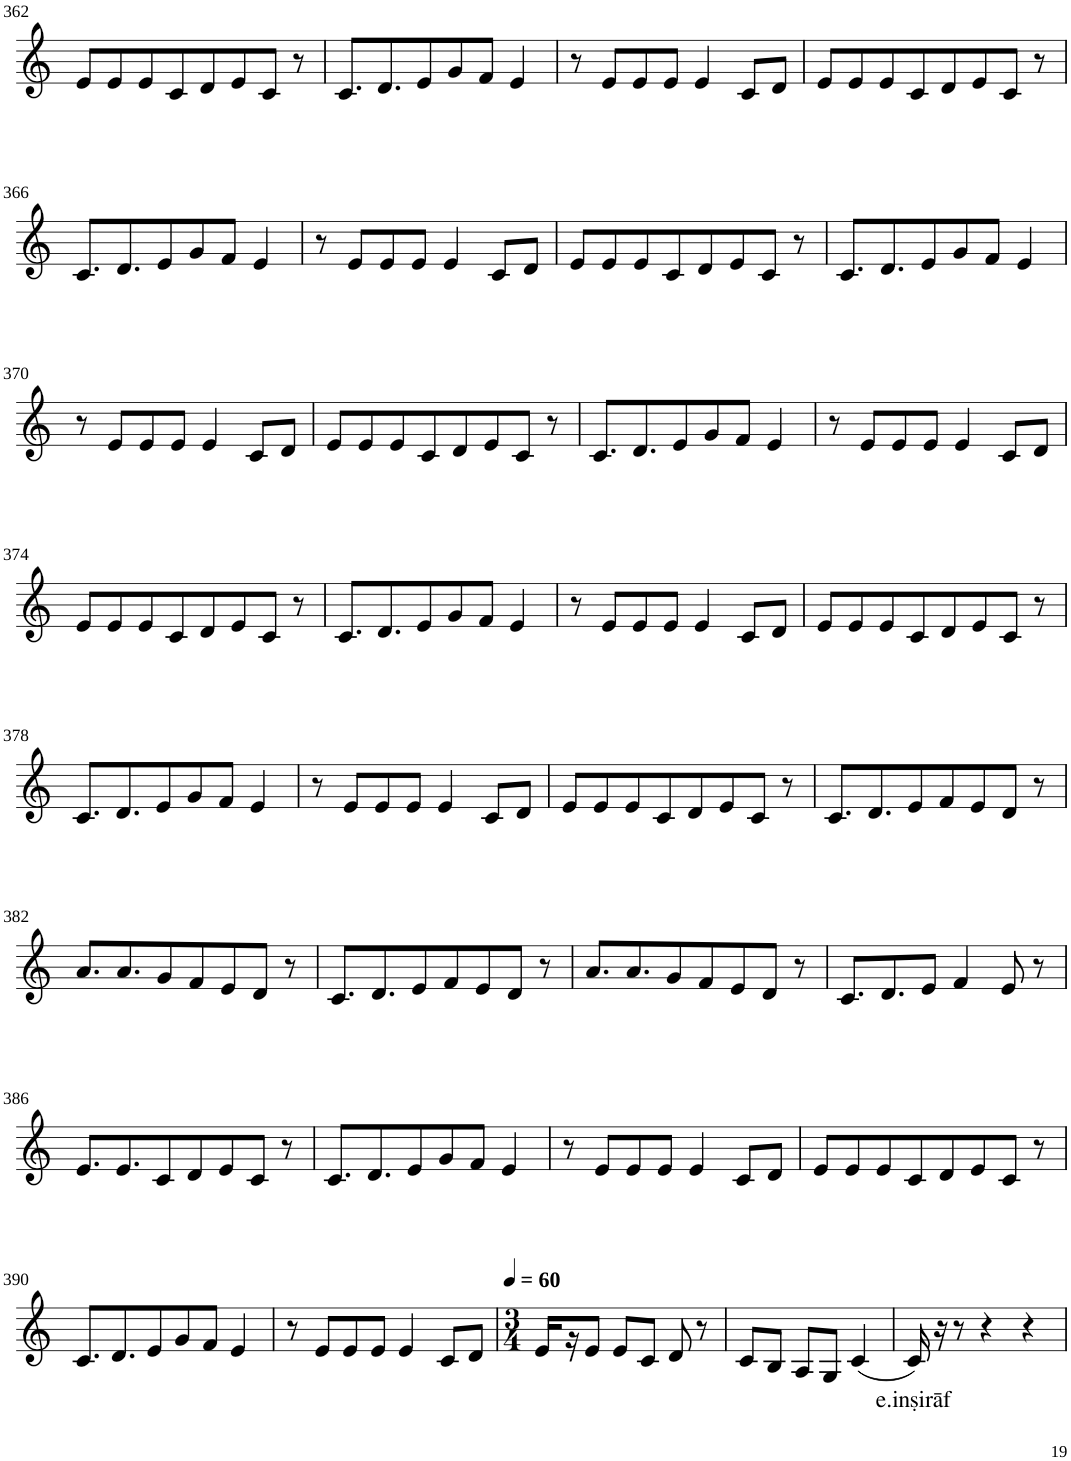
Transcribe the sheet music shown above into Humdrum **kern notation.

**kern	**text
*part1	*part1
*staff1	*staff1
*I"Violin	*
!!LO:PB:g=z
*clefG2	*
*k[]	*
*M8/8	*
=362	=362
8e/L	.
8e/	.
8e/	.
8c/	.
8d/	.
8e/	.
8c/J	.
8r	.
=363	=363
8.c/L	.
8.d/	.
8e/	.
8g/	.
8f/J	.
4e/	.
=364	=364
8r	.
8e/L	.
8e/	.
8e/J	.
4e/	.
8c/L	.
8d/J	.
=365	=365
8e/L	.
8e/	.
8e/	.
8c/	.
8d/	.
8e/	.
8c/J	.
8r	.
!!LO:LB:g=z
=366	=366
8.c/L	.
8.d/	.
8e/	.
8g/	.
8f/J	.
4e/	.
=367	=367
8r	.
8e/L	.
8e/	.
8e/J	.
4e/	.
8c/L	.
8d/J	.
=368	=368
8e/L	.
8e/	.
8e/	.
8c/	.
8d/	.
8e/	.
8c/J	.
8r	.
=369	=369
8.c/L	.
8.d/	.
8e/	.
8g/	.
8f/J	.
4e/	.
!!LO:LB:g=z
=370	=370
8r	.
8e/L	.
8e/	.
8e/J	.
4e/	.
8c/L	.
8d/J	.
=371	=371
8e/L	.
8e/	.
8e/	.
8c/	.
8d/	.
8e/	.
8c/J	.
8r	.
=372	=372
8.c/L	.
8.d/	.
8e/	.
8g/	.
8f/J	.
4e/	.
=373	=373
8r	.
8e/L	.
8e/	.
8e/J	.
4e/	.
8c/L	.
8d/J	.
!!LO:LB:g=z
=374	=374
8e/L	.
8e/	.
8e/	.
8c/	.
8d/	.
8e/	.
8c/J	.
8r	.
=375	=375
8.c/L	.
8.d/	.
8e/	.
8g/	.
8f/J	.
4e/	.
=376	=376
8r	.
8e/L	.
8e/	.
8e/J	.
4e/	.
8c/L	.
8d/J	.
=377	=377
8e/L	.
8e/	.
8e/	.
8c/	.
8d/	.
8e/	.
8c/J	.
8r	.
!!LO:LB:g=z
=378	=378
8.c/L	.
8.d/	.
8e/	.
8g/	.
8f/J	.
4e/	.
=379	=379
8r	.
8e/L	.
8e/	.
8e/J	.
4e/	.
8c/L	.
8d/J	.
=380	=380
8e/L	.
8e/	.
8e/	.
8c/	.
8d/	.
8e/	.
8c/J	.
8r	.
=381	=381
8.c/L	.
8.d/	.
8e/	.
8f/	.
8e/	.
8d/J	.
8r	.
!!LO:LB:g=z
=382	=382
8.a/L	.
8.a/	.
8g/	.
8f/	.
8e/	.
8d/J	.
8r	.
=383	=383
8.c/L	.
8.d/	.
8e/	.
8f/	.
8e/	.
8d/J	.
8r	.
=384	=384
8.a/L	.
8.a/	.
8g/	.
8f/	.
8e/	.
8d/J	.
8r	.
=385	=385
8.c/L	.
8.d/	.
8e/J	.
4f/	.
8e/	.
8r	.
!!LO:LB:g=z
=386	=386
8.e/L	.
8.e/	.
8c/	.
8d/	.
8e/	.
8c/J	.
8r	.
=387	=387
8.c/L	.
8.d/	.
8e/	.
8g/	.
8f/J	.
4e/	.
=388	=388
8r	.
8e/L	.
8e/	.
8e/J	.
4e/	.
8c/L	.
8d/J	.
=389	=389
8e/L	.
8e/	.
8e/	.
8c/	.
8d/	.
8e/	.
8c/J	.
8r	.
!!LO:LB:g=z
=390	=390
8.c/L	.
8.d/	.
8e/	.
8g/	.
8f/J	.
4e/	.
=391	=391
8r	.
8e/L	.
8e/	.
8e/J	.
4e/	.
8c/L	.
8d/J	.
=392	=392
*M3/4	*
*MM60	*
16e/LL	.
16r	.
8e/J	.
8e/L	.
8c/J	.
8d/	.
8r	.
=393	=393
8c/L	.
8B/J	.
8A/L	.
8G/J	.
(4c/	.
=394	=394
!	!LO:LY:b
16c/)	e.inṣirāf
16r	.
8r	.
4r	.
4r	.
=	=
*-	*-
